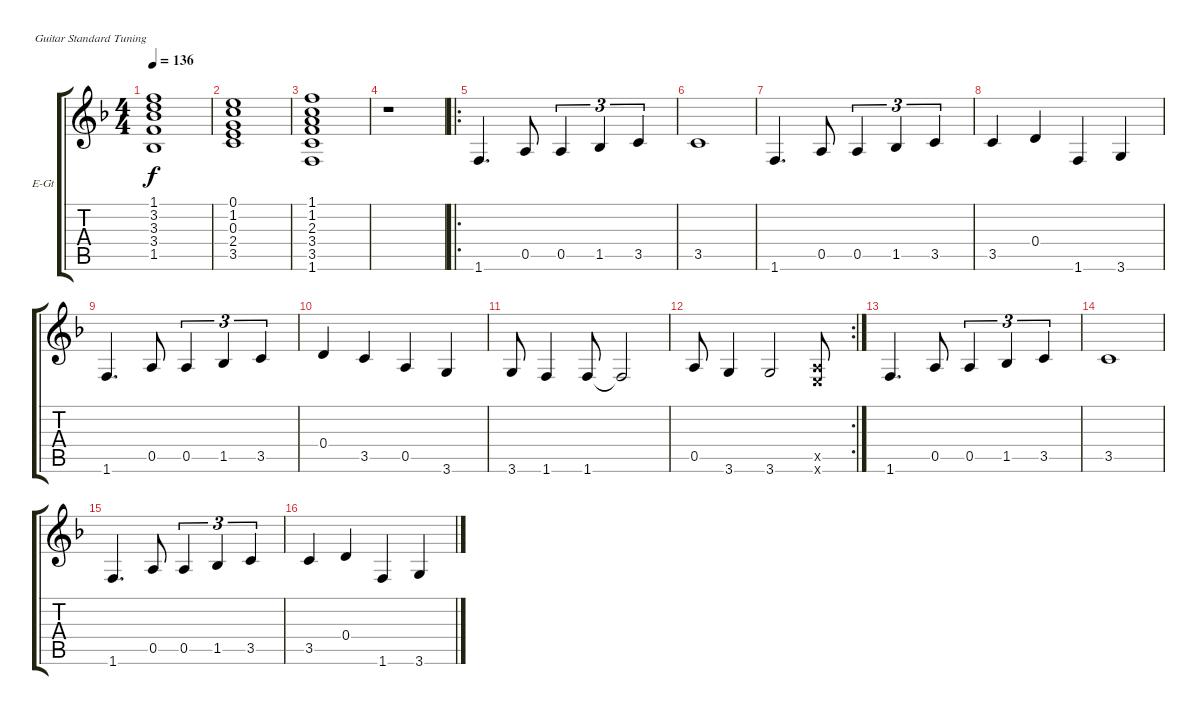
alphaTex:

\bracketExtendMode groupsimilarinstruments
\firstSystemTrackNameOrientation horizontal
\otherSystemsTrackNameOrientation horizontal
\track ("Guitar 2" "E-Gt") {instrument electricguitarclean}
\staff {score tabs}
\tuning (E4 B3 G3 D3 A2 E2)
\ts (4 4)
\tempo 136
\clef g2
\ks f
(1.1 3.2 3.3 3.4 1.5).1{dy f} |
(0.1 1.2 0.3 2.4 3.5).1 |
(1.1 1.2 2.3 3.4 3.5 1.6).1 |
r.1 |
\ro
1.6.4{d} 0.5.8 0.5.4{tu (3 2)} 1.5.4{tu (3 2)} 3.5.4{tu (3 2)} |
3.5.1 |
1.6.4{d} 0.5.8 0.5.4{tu (3 2)} 1.5.4{tu (3 2)} 3.5.4{tu (3 2)} |
3.5.4 0.4.4 1.6.4 3.6.4 |
1.6.4{d} 0.5.8 0.5.4{tu (3 2)} 1.5.4{tu (3 2)} 3.5.4{tu (3 2)} |
0.4.4 3.5.4 0.5.4 3.6.4 |
3.6.8 1.6.4 1.6.8 1.6{t}.2 |
\rc 2
0.5.8 3.6.4 3.6.2 (0.5{x} 0.6{x}).8 |
1.6.4{d} 0.5.8 0.5.4{tu (3 2)} 1.5.4{tu (3 2)} 3.5.4{tu (3 2)} |
3.5.1 |
1.6.4{d} 0.5.8 0.5.4{tu (3 2)} 1.5.4{tu (3 2)} 3.5.4{tu (3 2)} |
3.5.4 0.4.4 1.6.4 3.6.4
